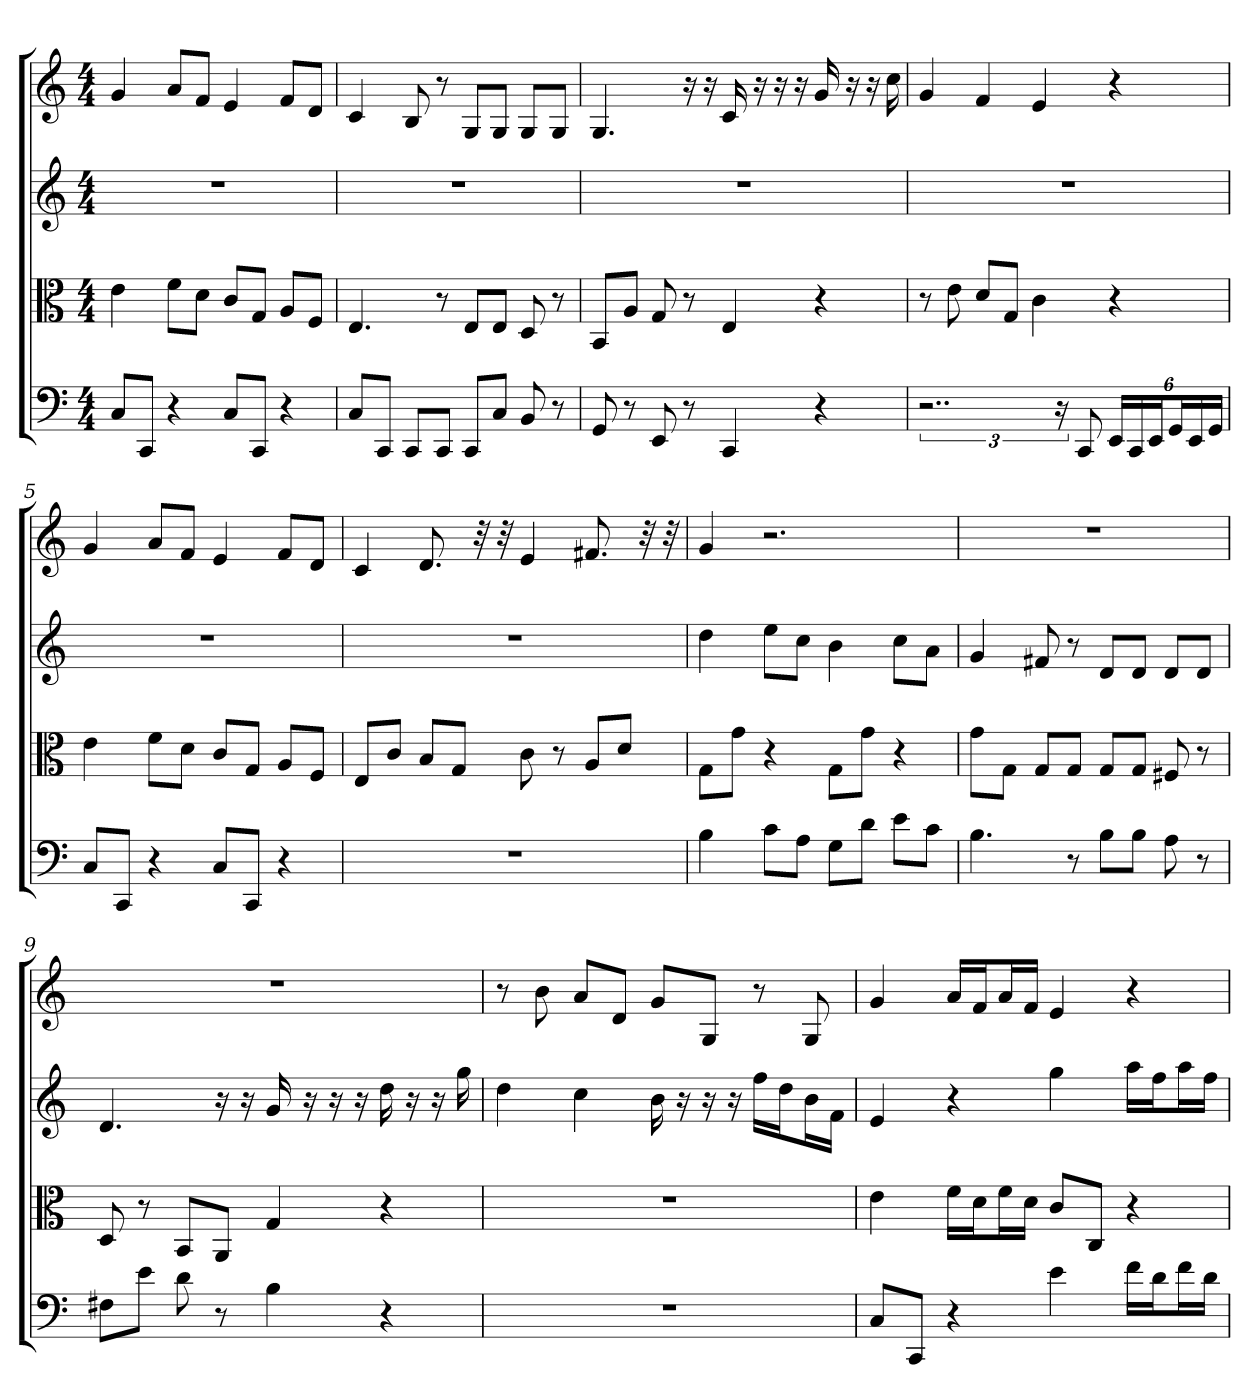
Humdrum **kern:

**kern	**kern	**kern	**kern
*part4	*part3	*part2	*part1
*staff4	*staff3	*staff2	*staff1
*clefF4	*clefC3	*clefG2	*clefG2
*k[]	*k[]	*k[]	*k[]
*C:	*C:	*C:	*C:
*M4/4	*M4/4	*M4/4	*M4/4
=	=	=	=
8C/L	4e	1r	4g
8CC/J	.	.	.
4r	8f\L	.	8a/L
.	8d\J	.	8f/J
8C/L	8c/L	.	4e
8CC/J	8G/J	.	.
4r	8A/L	.	8f/L
.	8F/J	.	8d/J
=2	=2	=2	=2
8C/L	4.E	1r	4c
8CC/J	.	.	.
8CC/L	.	.	8B
8CC/J	8r	.	8r
8CC/L	8E/L	.	8G/L
8C/J	8E/J	.	8G/J
8BB	8D	.	8G/L
8r	8r	.	8G/J
=3	=3	=3	=3
8GG	8BB/L	1r	4.G
8r	8A/J	.	.
8EE	8G	.	.
8r	8r	.	16r
.	.	.	16r
4CC	4E	.	16c
.	.	.	16r
.	.	.	16r
.	.	.	16r
4r	4r	.	16g
.	.	.	16r
.	.	.	16r
.	.	.	16cc
=4	=4	=4	=4
3..r	8r	1r	4g
.	8e	.	.
.	8d/L	.	4f
.	8G/J	.	.
.	4c	.	4e
24r	.	.	.
8CC	.	.	.
24EE/LL	4r	.	4r
24CC/	.	.	.
24EE/J	.	.	.
24GG/L	.	.	.
24EE/	.	.	.
24GG/JJ	.	.	.
=5	=5	=5	=5
8C/L	4e	1r	4g
8CC/J	.	.	.
4r	8f\L	.	8a/L
.	8d\J	.	8f/J
8C/L	8c/L	.	4e
8CC/J	8G/J	.	.
4r	8A/L	.	8f/L
.	8F/J	.	8d/J
=6	=6	=6	=6
1r	8E/L	1r	4c
.	8c/J	.	.
.	8B/L	.	8.d
.	8G/J	.	.
.	.	.	32r
.	.	.	32r
.	8c	.	4e
.	8r	.	.
.	8A/L	.	8.f#X
.	8d/J	.	.
.	.	.	32r
.	.	.	32r
=7	=7	=7	=7
4B	8G\L	4dd	4g
.	8g\J	.	.
8c\L	4r	8ee\L	2.r
8A\J	.	8cc\J	.
8G\L	8G\L	4b	.
8d\J	8g\J	.	.
8e\L	4r	8cc\L	.
8c\J	.	8a\J	.
=8	=8	=8	=8
4.B	8g\L	4g	1r
.	8G\J	.	.
.	8G/L	8f#X	.
8r	8G/J	8r	.
8B\L	8G/L	8d/L	.
8B\J	8G/J	8d/J	.
8A	8F#X	8d/L	.
8r	8r	8d/J	.
=9	=9	=9	=9
8F#X\L	8D	4.d	1r
8e\J	8r	.	.
8d	8BB/L	.	.
8r	8AA/J	16r	.
.	.	16r	.
4B	4G	16g	.
.	.	16r	.
.	.	16r	.
.	.	16r	.
4r	4r	16dd	.
.	.	16r	.
.	.	16r	.
.	.	16gg	.
=10	=10	=10	=10
1r	1r	4dd	8r
.	.	.	8b
.	.	4cc	8a/L
.	.	.	8d/J
.	.	16b	8g/L
.	.	16r	.
.	.	16r	8G/J
.	.	16r	.
.	.	16ff\LL	8r
.	.	16dd\J	.
.	.	16b\L	8G
.	.	16f\JJ	.
=11	=11	=11	=11
8C/L	4e	4e	4g
8CC/J	.	.	.
4r	16f\LL	4r	16a/LL
.	16d\J	.	16f/J
.	16f\L	.	16a/L
.	16d\JJ	.	16f/JJ
4e	8c/L	4gg	4e
.	8C/J	.	.
16f\LL	4r	16aa\LL	4r
16d\J	.	16ff\J	.
16f\L	.	16aa\L	.
16d\JJ	.	16ff\JJ	.
=	=	=	=
*-	*-	*-	*-
